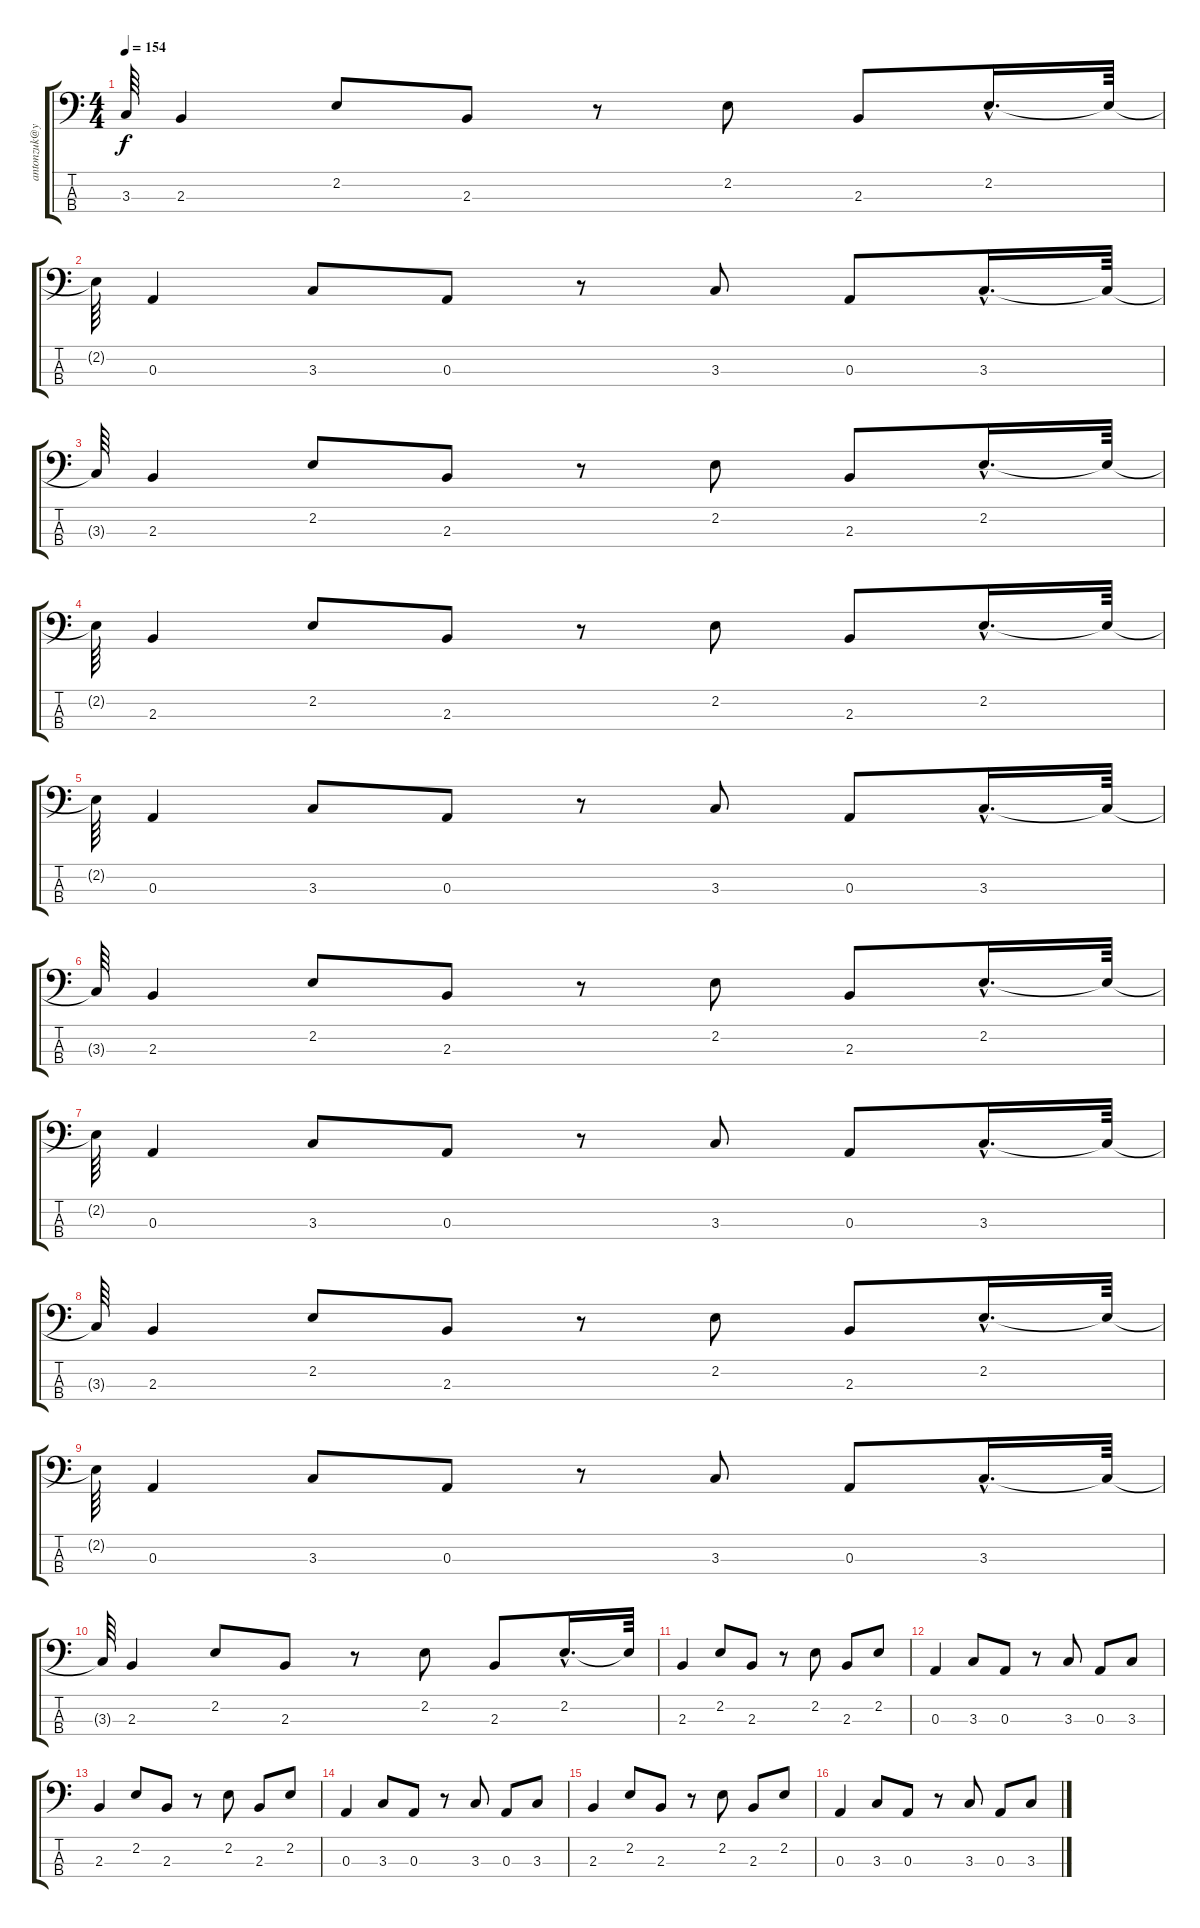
\track ("" "antonzuk@y") {instrument electricbassfinger}
\staff {score tabs}
\tuning (G2 D2 A1 E1) {hide}
\ts (4 4)
\tempo 154
\clef f4
\ks c
3.3{t}.64{dy f} 2.3.4 2.2.8 2.3.8 r.8 2.2.8 2.3.8 2.2{hac}.16{d} 2.2{t}.64 |
2.2{t}.64 0.3.4 3.3.8 0.3.8 r.8 3.3.8 0.3.8 3.3{hac}.16{d} 3.3{t}.64 |
3.3{t}.64 2.3.4 2.2.8 2.3.8 r.8 2.2.8 2.3.8 2.2{hac}.16{d} 2.2{t}.64 |
2.2{t}.64 2.3.4 2.2.8 2.3.8 r.8 2.2.8 2.3.8 2.2{hac}.16{d} 2.2{t}.64 |
2.2{t}.64 0.3.4 3.3.8 0.3.8 r.8 3.3.8 0.3.8 3.3{hac}.16{d} 3.3{t}.64 |
3.3{t}.64 2.3.4 2.2.8 2.3.8 r.8 2.2.8 2.3.8 2.2{hac}.16{d} 2.2{t}.64 |
2.2{t}.64 0.3.4 3.3.8 0.3.8 r.8 3.3.8 0.3.8 3.3{hac}.16{d} 3.3{t}.64 |
3.3{t}.64 2.3.4 2.2.8 2.3.8 r.8 2.2.8 2.3.8 2.2{hac}.16{d} 2.2{t}.64 |
2.2{t}.64 0.3.4 3.3.8 0.3.8 r.8 3.3.8 0.3.8 3.3{hac}.16{d} 3.3{t}.64 |
3.3{t}.64 2.3.4 2.2.8 2.3.8 r.8 2.2.8 2.3.8 2.2{hac}.16{d} 2.2{t}.64 |
2.3.4 2.2.8 2.3.8 r.8 2.2.8 2.3.8 2.2.8 |
0.3.4 3.3.8 0.3.8 r.8 3.3.8 0.3.8 3.3.8 |
2.3.4 2.2.8 2.3.8 r.8 2.2.8 2.3.8 2.2.8 |
0.3.4 3.3.8 0.3.8 r.8 3.3.8 0.3.8 3.3.8 |
2.3.4 2.2.8 2.3.8 r.8 2.2.8 2.3.8 2.2.8 |
0.3.4 3.3.8 0.3.8 r.8 3.3.8 0.3.8 3.3.8
